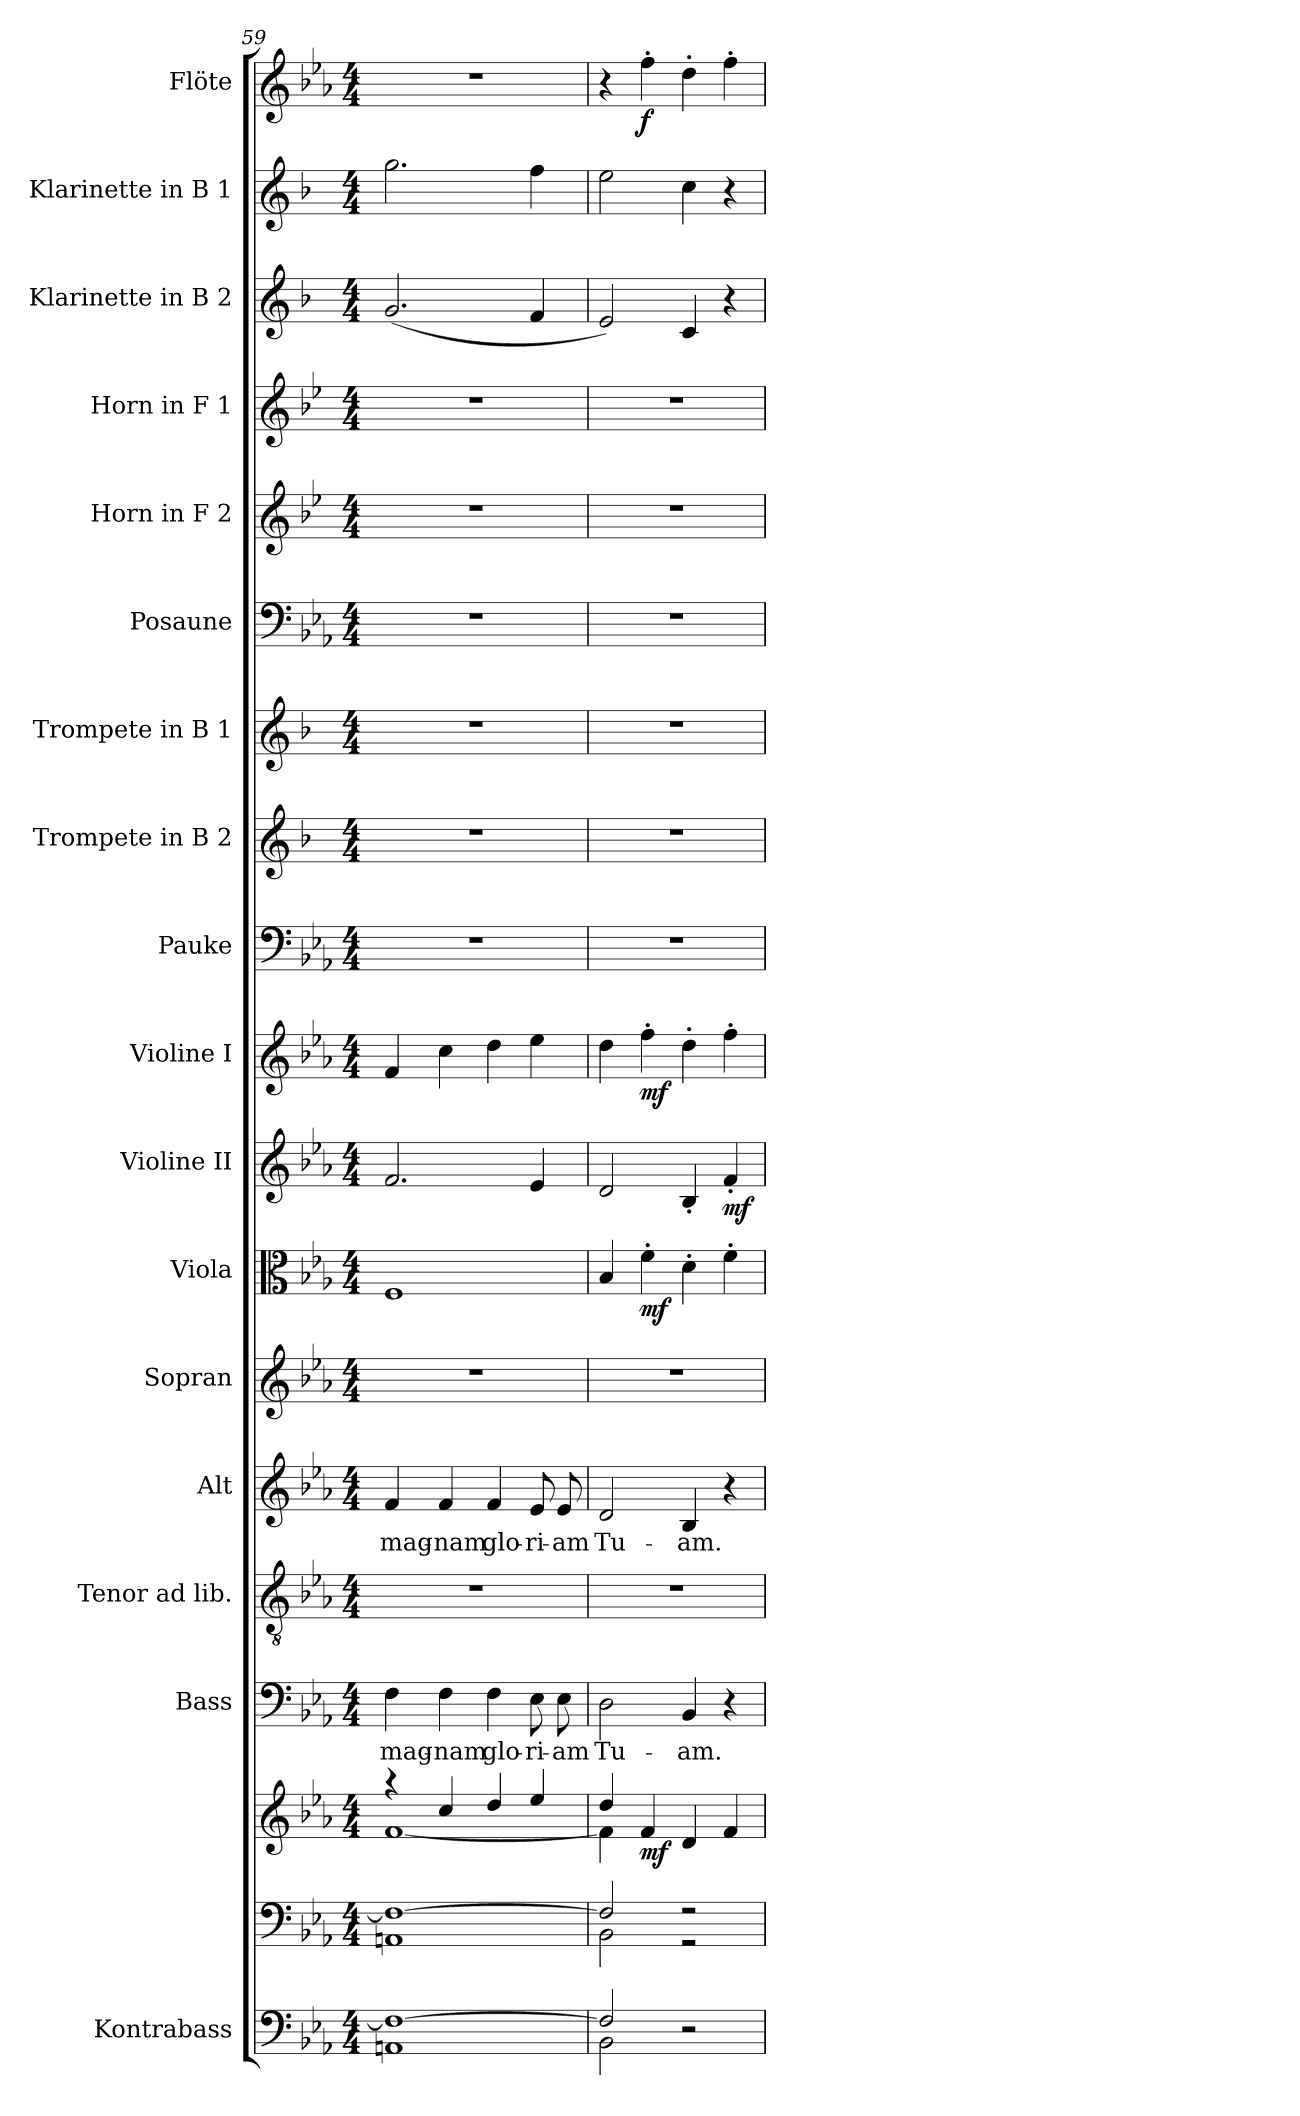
**kern	**kern	**kern	**dynam	**kern	**text	**kern	**kern	**text	**kern	**kern	**dynam	**kern	**dynam	**kern	**dynam	**kern	**kern	**kern	**kern	**kern	**kern	**kern	**kern	**kern	**dynam
*part18	*part17	*part17	*part17	*part16	*part16	*part15	*part14	*part14	*part13	*part12	*part12	*part11	*part11	*part10	*part10	*part9	*part8	*part7	*part6	*part5	*part4	*part3	*part2	*part1	*part1
*staff19	*staff18	*staff17	*staff17/18	*staff16	*staff16	*staff15	*staff14	*staff14	*staff13	*staff12	*staff12	*staff11	*staff11	*staff10	*staff10	*staff9	*staff8	*staff7	*staff6	*staff5	*staff4	*staff3	*staff2	*staff1	*staff1
*I"Kontrabass	*	*	*	*I"Bass	*	*I"Tenor ad lib.	*I"Alt	*	*I"Sopran	*I"Viola	*	*I"Violine II	*	*I"Violine I	*	*I"Pauke	*I"Trompete in B 2	*I"Trompete in B 1	*I"Posaune	*I"Horn in F 2	*I"Horn in F 1	*I"Klarinette in B 2	*I"Klarinette in B 1	*I"Flöte	*
*I'Kb.	*	*	*	*I'B	*	*I'T	*I'A	*	*I'S	*I'Vla.	*	*I'Vl. II	*	*I'Vl. I	*	*I'Pk.	*	*	*I'Pos.	*I'Hrn. 2	*I'Hrn. 1	*	*	*I'Fl.	*
*clefF4	*clefF4	*clefG2	*	*clefF4	*	*clefGv2	*clefG2	*	*clefG2	*clefC3	*	*clefG2	*	*clefG2	*	*clefF4	*clefG2	*clefG2	*clefF4	*clefG2	*clefG2	*clefG2	*clefG2	*clefG2	*
*ITrd7c12	*	*	*	*	*	*	*	*	*	*	*	*	*	*	*	*	*ITrd1c2	*ITrd1c2	*	*ITrd4c7	*ITrd4c7	*ITrd1c2	*ITrd1c2	*	*
*k[b-e-a-]	*k[b-e-a-]	*k[b-e-a-]	*	*k[b-e-a-]	*	*k[b-e-a-]	*k[b-e-a-]	*	*k[b-e-a-]	*k[b-e-a-]	*	*k[b-e-a-]	*	*k[b-e-a-]	*	*k[b-e-a-]	*k[b-e-a-]	*k[b-e-a-]	*k[b-e-a-]	*k[b-e-a-]	*k[b-e-a-]	*k[b-e-a-]	*k[b-e-a-]	*k[b-e-a-]	*
*E-:	*E-:	*E-:	*	*E-:	*	*E-:	*E-:	*	*E-:	*E-:	*	*E-:	*	*E-:	*	*E-:	*E-:	*E-:	*E-:	*E-:	*E-:	*E-:	*E-:	*E-:	*
*M4/4	*M4/4	*M4/4	*	*M4/4	*	*M4/4	*M4/4	*	*M4/4	*M4/4	*	*M4/4	*	*M4/4	*	*M4/4	*M4/4	*M4/4	*M4/4	*M4/4	*M4/4	*M4/4	*M4/4	*M4/4	*
=59	=59	=59	=59	=59	=59	=59	=59	=59	=59	=59	=59	=59	=59	=59	=59	=59	=59	=59	=59	=59	=59	=59	=59	=59	=59
*^	*^	*^	*	*	*	*	*	*	*	*	*	*	*	*	*	*	*	*	*	*	*	*	*	*	*
!	!	!	!	!	!	!	!	!LO:LY:b	!	!	!LO:LY:b	!	!	!	!	!	!	!	!	!	!	!	!	!	!	!	!	!
1FF_	1AAAn	1F_	1AAn	4raa	[<1f	.	4F\	mag-	1r	4f/	mag-	1r	1F	.	2.f/	.	4f/	.	1r	1r	1r	1r	1r	1r	(<2.f/	2.ff\	1r	.
!	!	!	!	!	!	!	!	!LO:LY:b	!	!	!LO:LY:b	!	!	!	!	!	!	!	!	!	!	!	!	!	!	!	!	!
.	.	.	.	4cc/	.	.	4F\	-nam	.	4f/	-nam	.	.	.	.	.	4cc\	.	.	.	.	.	.	.	.	.	.	.
!	!	!	!	!	!	!	!	!LO:LY:b	!	!	!LO:LY:b	!	!	!	!	!	!	!	!	!	!	!	!	!	!	!	!	!
.	.	.	.	4dd/	.	.	4F\	glo-	.	4f/	glo-	.	.	.	.	.	4dd\	.	.	.	.	.	.	.	.	.	.	.
!	!	!	!	!	!	!	!	!LO:LY:b	!	!	!LO:LY:b	!	!	!	!	!	!	!	!	!	!	!	!	!	!	!	!	!
.	.	.	.	4ee-/	.	.	8E-\	-ri-	.	8e-/	-ri-	.	.	.	4e-/	.	4ee-\	.	.	.	.	.	.	.	4e-/	4ee-\	.	.
!	!	!	!	!	!	!	!	!LO:LY:b	!	!	!LO:LY:b	!	!	!	!	!	!	!	!	!	!	!	!	!	!	!	!	!
.	.	.	.	.	.	.	8E-\	-am	.	8e-/	-am	.	.	.	.	.	.	.	.	.	.	.	.	.	.	.	.	.
!!LO:PB:g=z
=60	=60	=60	=60	=60	=60	=60	=60	=60	=60	=60	=60	=60	=60	=60	=60	=60	=60	=60	=60	=60	=60	=60	=60	=60	=60	=60	=60	=60
!	!	!	!	!	!	!	!	!LO:LY:b	!	!	!LO:LY:b	!	!	!	!	!	!	!	!	!	!	!	!	!	!	!	!	!
2FF/]	2BBB-\	2F/]	2BB-\	4dd/	4f\]	.	2D\	Tu-	1r	2d/	Tu-	1r	4B-/	.	2d/	.	4dd\	.	1r	1r	1r	1r	1r	1r	2d/)	2dd\	4r	.
!	!	!	!	!	!	!LO:DY:b	!	!	!	!	!	!	!	!LO:DY:b	!	!	!	!LO:DY:b	!	!	!	!	!	!	!	!	!	!LO:DY:b
.	.	.	.	4f/	2.ryy	mf	.	.	.	.	.	.	4f'>\	mf	.	.	4ff'>\	mf	.	.	.	.	.	.	.	.	4ff'>\	f
!	!	!	!	!	!	!	!	!LO:LY:b	!	!	!LO:LY:b	!	!	!	!	!	!	!	!	!	!	!	!	!	!	!	!	!
2r	2ryy	2r	2r	4d/	.	.	4BB-/	-am.	.	4B-/	-am.	.	4d'>\	.	4B-'</	.	4dd'>\	.	.	.	.	.	.	.	4B-/	4b-\	4dd'>\	.
!	!	!	!	!	!	!	!	!	!	!	!	!	!	!	!	!LO:DY:b	!	!	!	!	!	!	!	!	!	!	!	!
.	.	.	.	4f/	.	.	4r	.	.	4r	.	.	4f'>\	.	4f'</	mf	4ff'>\	.	.	.	.	.	.	.	4r	4r	4ff'>\	.
*v	*v	*	*	*	*	*	*	*	*	*	*	*	*	*	*	*	*	*	*	*	*	*	*	*	*	*	*	*
*	*v	*v	*	*	*	*	*	*	*	*	*	*	*	*	*	*	*	*	*	*	*	*	*	*	*	*	*
*	*	*v	*v	*	*	*	*	*	*	*	*	*	*	*	*	*	*	*	*	*	*	*	*	*	*	*
=	=	=	=	=	=	=	=	=	=	=	=	=	=	=	=	=	=	=	=	=	=	=	=	=	=
*-	*-	*-	*-	*-	*-	*-	*-	*-	*-	*-	*-	*-	*-	*-	*-	*-	*-	*-	*-	*-	*-	*-	*-	*-	*-
